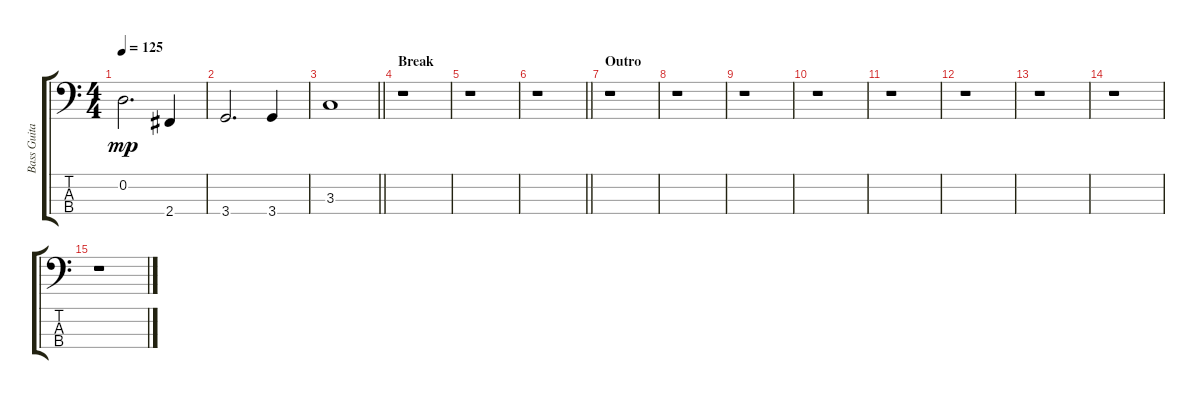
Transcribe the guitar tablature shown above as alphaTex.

\track ("Bass Guitar" "Bass Guita") {instrument electricbassfinger}
\staff {score tabs}
\tuning (G2 D2 A1 E1) {hide}
\ts (4 4)
\tempo 125
\clef f4
\ks c
0.2.2{d dy mp} 2.4.4 |
3.4.2{d} 3.4.4 |
\barLineRight lightlight
3.3.1 |
\section ("" "Break")
r.1 |
r.1 |
\barLineRight lightlight
r.1 |
\section ("" "Outro")
r.1 |
r.1 |
r.1 |
r.1 |
r.1 |
r.1 |
r.1 |
r.1 |
r.1
